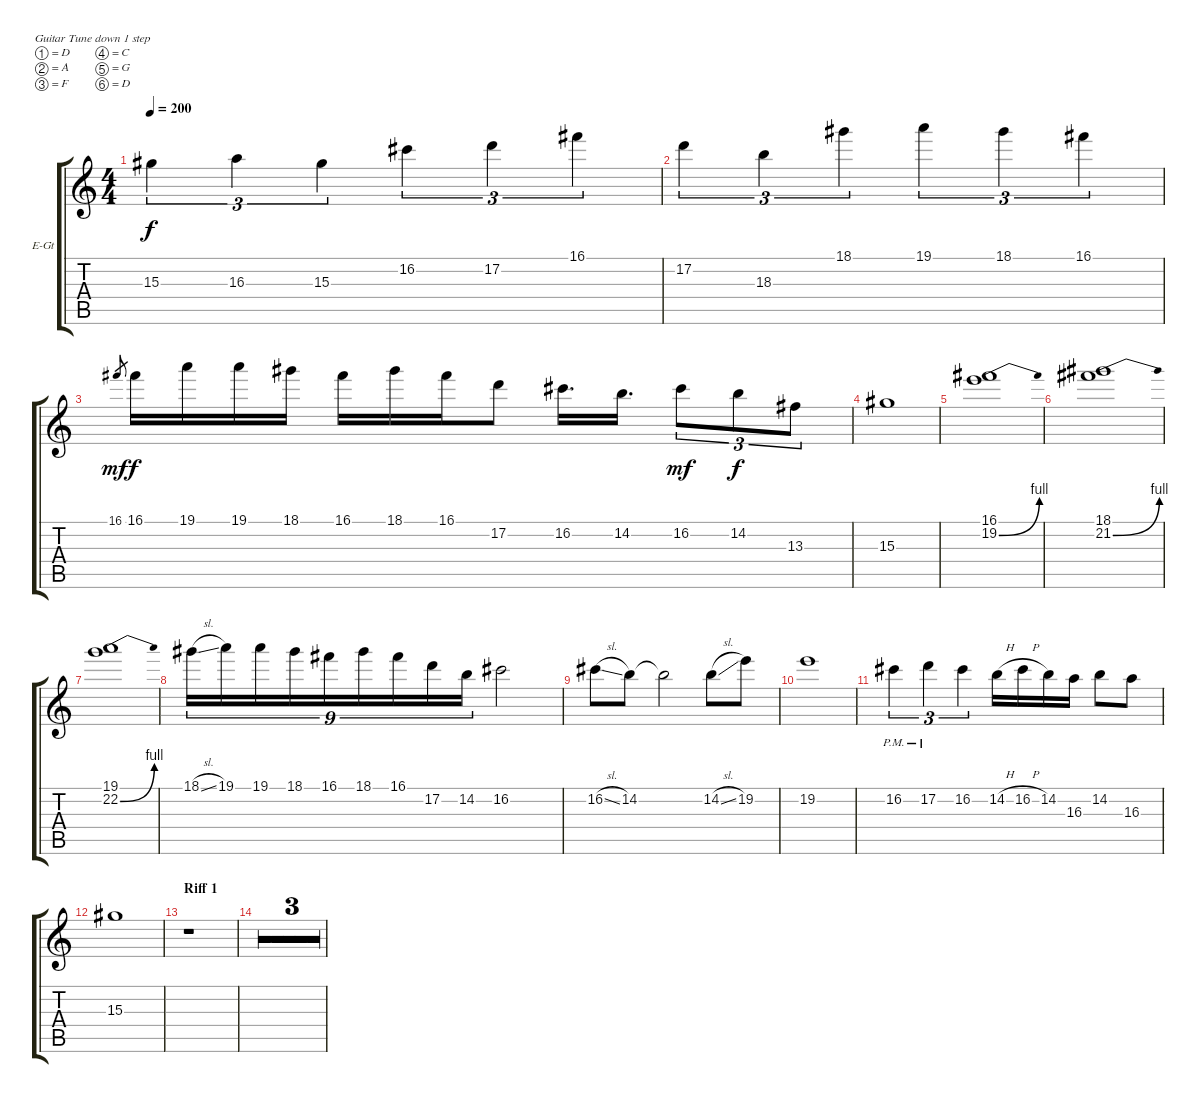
\bracketExtendMode groupsimilarinstruments
\firstSystemTrackNameOrientation horizontal
\otherSystemsTrackNameOrientation horizontal
\track ("Fills+solo" "E-Gt") {multiBarRest instrument distortionguitar}
\staff {score tabs}
\tuning (D4 A3 F3 C3 G2 D2)
\ts (4 4)
\tempo 200
\clef g2
\ks c
15.3.4{tu (3 2) dy f} 16.3.4{tu (3 2)} 15.3.4{tu (3 2)} 16.2.4{tu (3 2)} 17.2.4{tu (3 2)} 16.1.4{tu (3 2)} |
17.2.4{tu (3 2)} 18.3.4{tu (3 2)} 18.1.4{tu (3 2)} 19.1.4{tu (3 2)} 18.1.4{tu (3 2)} 16.1.4{tu (3 2)} |
16.1.8{gr dy mf} 16.1.16{dy f} 19.1.16 19.1.16 18.1.16 16.1.16 18.1.16 16.1.16 17.2.8 16.2.16{d} 14.2.16{d} 16.2.8{tu (3 2) dy mf} 14.2.8{tu (3 2) dy f} 13.3.8{tu (3 2)} |
15.3.1 |
(16.1 19.2{be (bend 0 0 60 4)}).1 |
(18.1 21.2{be (bend 0 0 60 4)}).1 |
(19.1 22.2{be (bend 0 0 60 4)}).1 |
18.1{sl}.16{tu (9 8)} 19.1.16{tu (9 8)} 19.1.16{tu (9 8)} 18.1.16{tu (9 8)} 16.1.16{tu (9 8)} 18.1.16{tu (9 8)} 16.1.16{tu (9 8)} 17.2.16{tu (9 8)} 14.2.16{tu (9 8)} 16.2.2 |
16.2{sl}.8 14.2.8 14.2{t}.2 14.2{sl}.8 19.2.8 |
19.2.1 |
\scale
0.373835 16.2{pm}.4{tu (3 2)} 17.2{pm}.4{tu (3 2)} 16.2.4{tu (3 2)} 14.2{h}.16 16.2{h}.16 14.2.16 16.3.16 14.2.8 16.3.8 |
\scale
0.102725 15.3.1 |
\section ("" "Riff 1")
\scale
0.112728 r.1 |
\scale 0
r.1 |
\scale 0
r.1 |
\scale 0
r.1
